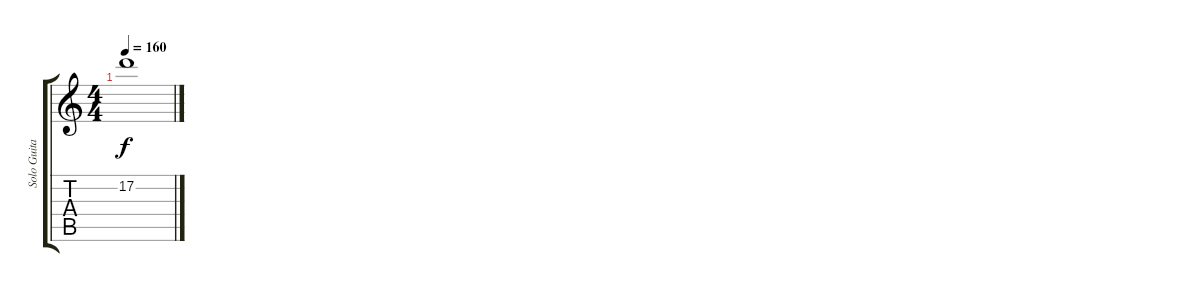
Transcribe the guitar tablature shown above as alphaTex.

\track ("Solo Guitar" "Solo Guita") {instrument distortionguitar}
\staff {score tabs}
\tuning (D4 A3 F3 C3 G2 D2) {hide}
\ts (4 4)
\tempo 160
\clef g2
\ks c
17.2{t}.1{dy f}
